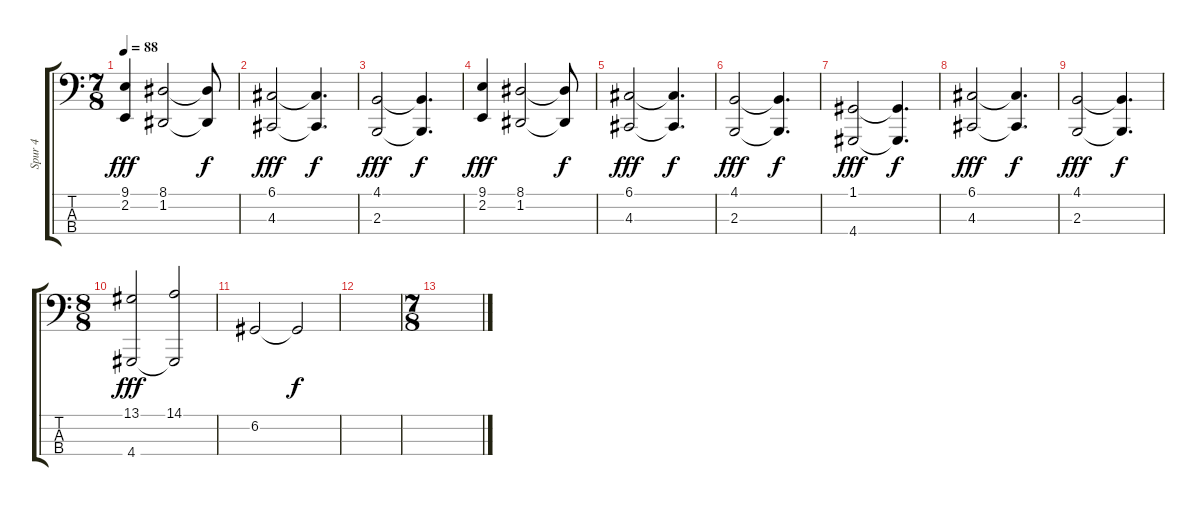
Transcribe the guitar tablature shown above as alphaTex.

\track ("Spur 4" "Spur 4") {instrument tuba}
\staff {score tabs}
\tuning (G2 D2 A1 E1) {hide}
\ts (7 8)
\tempo 88
\clef f4
\ks c
(9.1 2.2).4{dy fff} (8.1 1.2).2 (8.1{t} 1.2{t}).8{dy f} |
(6.1 4.3).2{dy fff} (6.1{t} 4.3{t}).4{d dy f} |
(4.1 2.3).2{dy fff} (4.1{t} 2.3{t}).4{d dy f} |
(9.1 2.2).4{dy fff} (8.1 1.2).2 (8.1{t} 1.2{t}).8{dy f} |
(6.1 4.3).2{dy fff} (6.1{t} 4.3{t}).4{d dy f} |
(4.1 2.3).2{dy fff} (4.1{t} 2.3{t}).4{d dy f} |
(1.1 4.4).2{dy fff} (1.1{t} 4.4{t}).4{d dy f} |
(6.1 4.3).2{dy fff} (6.1{t} 4.3{t}).4{d dy f} |
(4.1 2.3).2{dy fff} (4.1{t} 2.3{t}).4{d dy f} |
\ts (8 8)
(13.1 4.4).2{dy fff} (14.1 4.4{t}).2 |
6.2.2 6.2{t}.2{dy f} |
|
\ts (7 8)
